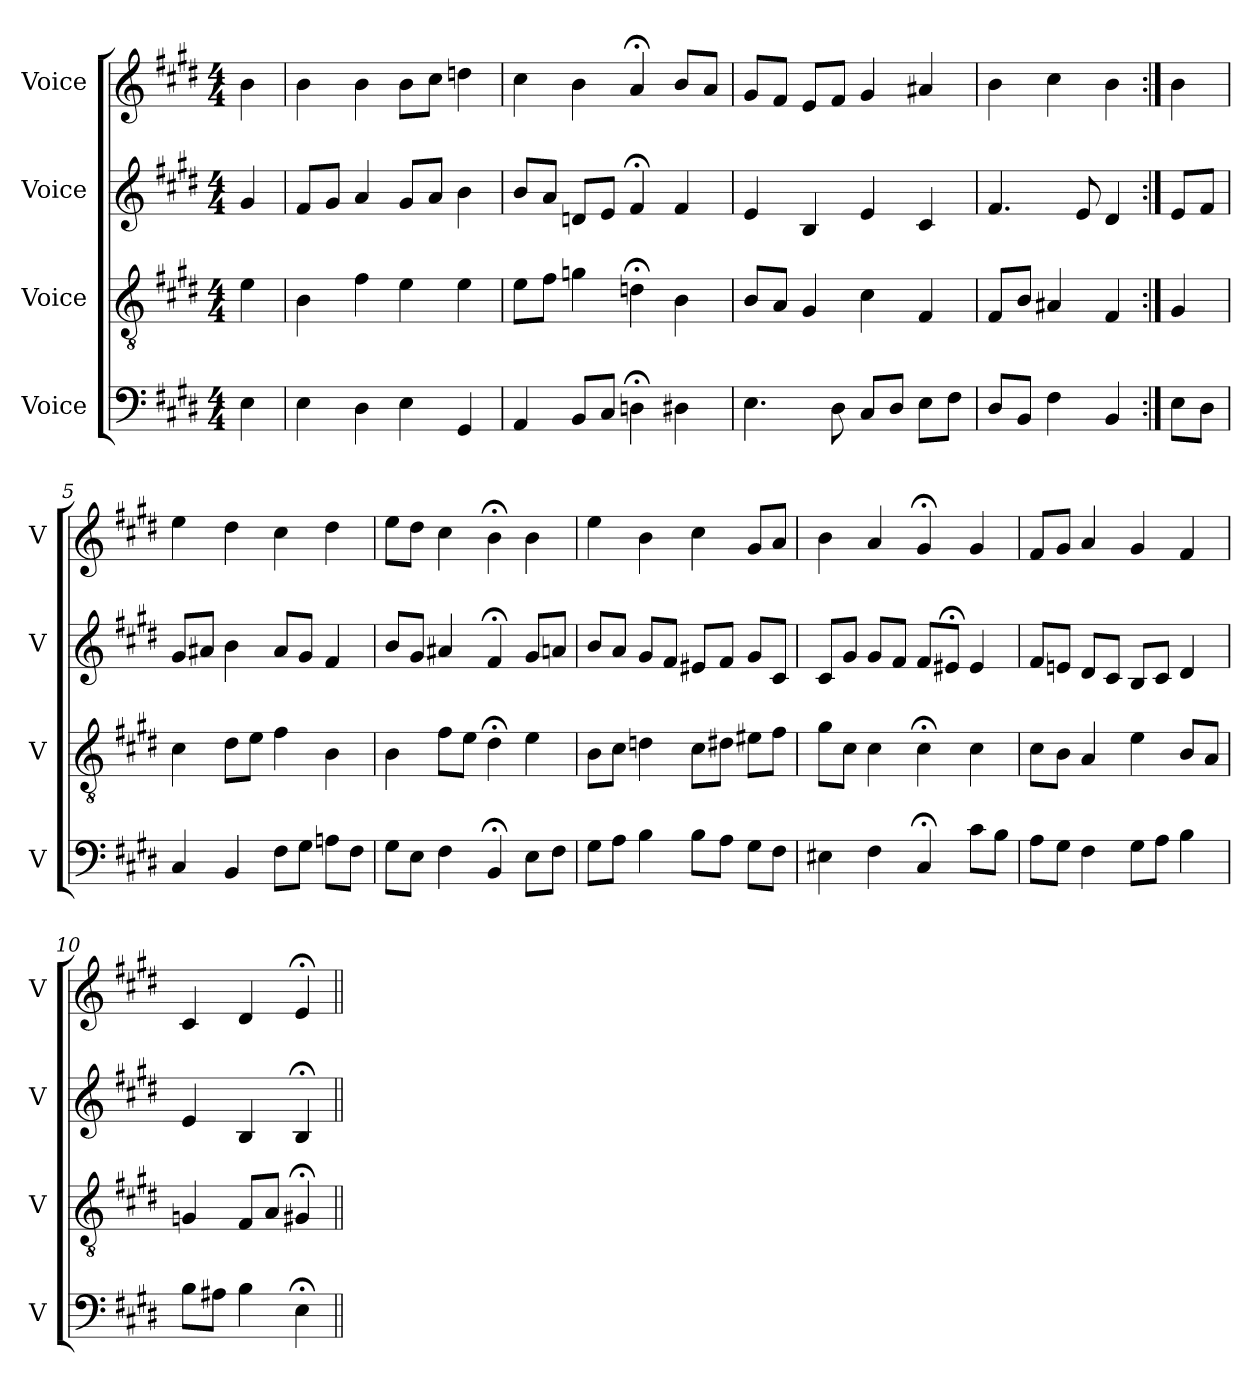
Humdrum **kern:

**kern	**kern	**kern	**kern
*part4	*part3	*part2	*part1
*staff4	*staff3	*staff2	*staff1
*I"Voice	*I"Voice	*I"Voice	*I"Voice
*I'V	*I'V	*I'V	*I'V
*clefF4	*clefGv2	*clefG2	*clefG2
*k[f#c#g#d#]	*k[f#c#g#d#]	*k[f#c#g#d#]	*k[f#c#g#d#]
*M4/4	*M4/4	*M4/4	*M4/4
=	=	=	=
4E\	4e\	4g#/	4b\
=1	=1	=1	=1
4E\	4B\	8f#/L	4b\
.	.	8g#/J	.
4D#\	4f#\	4a/	4b\
4E\	4e\	8g#/L	8b\L
.	.	8a/J	8cc#\J
4GG#/	4e\	4b\	4ddn\
=2	=2	=2	=2
4AA/	8e\L	8b/L	4cc#\
.	8f#\J	8a/J	.
8BB/L	4gn\	8dn/L	4b\
8C#/J	.	8e/J	.
4Dn;<\	4dn;<\	4f#;</	4a;</
4D#X\	4B\	4f#/	8b/L
.	.	.	8a/J
=3	=3	=3	=3
4.E\	8B/L	4e/	8g#/L
.	8A/J	.	8f#/J
.	4G#/	4B/	8e/L
8D#\	.	.	8f#/J
8C#/L	4c#\	4e/	4g#/
8D#/J	.	.	.
8E\L	4F#/	4c#/	4a#X/
8F#\J	.	.	.
=4	=4	=4	=4
8D#/L	8F#/L	4.f#/	4b\
8BB/J	8B/J	.	.
4F#\	4A#X/	.	4cc#\
.	.	8e/	.
4BB/	4F#/	4d#/	4b\
=4X1:|!	=4X1:|!	=4X1:|!	=4X1:|!
8E\L	4G#/	8e/L	4b\
8D#\J	.	8f#/J	.
!!LO:LB:g=z
=5	=5	=5	=5
4C#/	4c#\	8g#/L	4ee\
.	.	8a#X/J	.
4BB/	8d#\L	4b\	4dd#\
.	8e\J	.	.
8F#\L	4f#\	8a#/L	4cc#\
8G#\J	.	8g#/J	.
8An\L	4B\	4f#/	4dd#\
8F#\J	.	.	.
=6	=6	=6	=6
8G#\L	4B\	8b/L	8ee\L
8E\J	.	8g#/J	8dd#\J
4F#\	8f#\L	4a#X/	4cc#\
.	8e\J	.	.
4BB;</	4d#;<\	4f#;</	4b;<\
8E\L	4e\	8g#/L	4b\
8F#\J	.	8an/J	.
=7	=7	=7	=7
8G#\L	8B\L	8b/L	4ee\
8A\J	8c#\J	8a/J	.
4B\	4dn\	8g#/L	4b\
.	.	8f#/J	.
8B\L	8c#\L	8e#X/L	4cc#\
8A\J	8d#X\J	8f#/J	.
8G#\L	8e#X\L	8g#/L	8g#/L
8F#\J	8f#\J	8c#/J	8a/J
=8	=8	=8	=8
4E#X\	8g#\L	8c#/L	4b\
.	8c#\J	8g#/J	.
4F#\	4c#\	8g#/L	4a/
.	.	8f#/J	.
4C#;</	4c#;<\	8f#/L	4g#;</
.	.	8e#X;</J	.
8c#\L	4c#\	4e#/	4g#/
8B\J	.	.	.
!!LO:LB:g=z
=9	=9	=9	=9
8A\L	8c#\L	8f#/L	8f#/L
8G#\J	8B\J	8en/J	8g#/J
4F#\	4A/	8d#/L	4a/
.	.	8c#/J	.
8G#\L	4e\	8B/L	4g#/
8A\J	.	8c#/J	.
4B\	8B/L	4d#/	4f#/
.	8A/J	.	.
=10	=10	=10	=10
8B\L	4Gn/	4e/	4c#/
8A#X\J	.	.	.
4B\	8F#/L	4B/	4d#/
.	8A/J	.	.
4E;<\	4G#X;</	4B;</	4e;</
=||	=||	=||	=||
*-	*-	*-	*-
